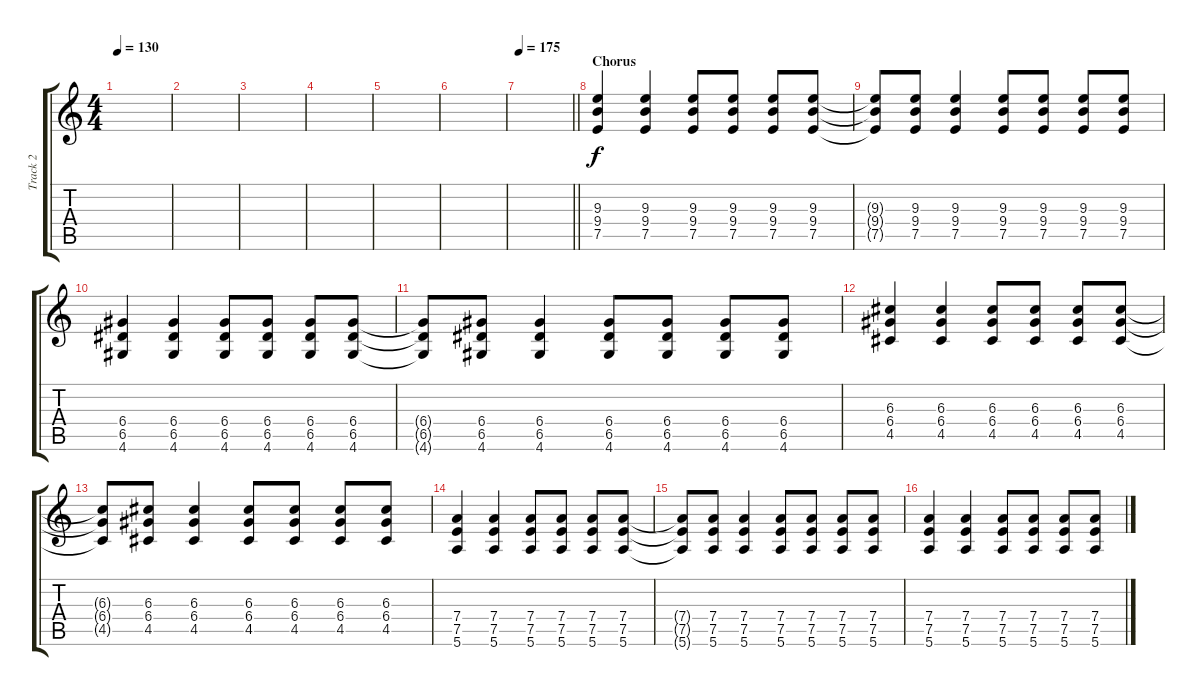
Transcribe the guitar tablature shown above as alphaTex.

\track ("Track 2" "Track 2") {instrument distortionguitar}
\staff {score tabs}
\tuning (E4 B3 G3 D3 A2 E2) {hide}
\ts (4 4)
\tempo 130
\clef g2
\ks c
|
|
|
|
|
|
\tempo 175
\barLineRight lightlight
|
\section ("" "Chorus")
(9.3 9.4 7.5).4 (9.3 9.4 7.5).4 (9.3 9.4 7.5).8 (9.3 9.4 7.5).8 (9.3 9.4 7.5).8 (9.3 9.4 7.5).8 |
(9.3{t} 9.4{t} 7.5{t}).8 (9.3 9.4 7.5).8 (9.3 9.4 7.5).4 (9.3 9.4 7.5).8 (9.3 9.4 7.5).8 (9.3 9.4 7.5).8 (9.3 9.4 7.5).8 |
(6.4 6.5 4.6).4 (6.4 6.5 4.6).4 (6.4 6.5 4.6).8 (6.4 6.5 4.6).8 (6.4 6.5 4.6).8 (6.4 6.5 4.6).8 |
(6.4{t} 6.5{t} 4.6{t}).8 (6.4 6.5 4.6).8 (6.4 6.5 4.6).4 (6.4 6.5 4.6).8 (6.4 6.5 4.6).8 (6.4 6.5 4.6).8 (6.4 6.5 4.6).8 |
(6.3 6.4 4.5).4 (6.3 6.4 4.5).4 (6.3 6.4 4.5).8 (6.3 6.4 4.5).8 (6.3 6.4 4.5).8 (6.3 6.4 4.5).8 |
(6.3{t} 6.4{t} 4.5{t}).8 (6.3 6.4 4.5).8 (6.3 6.4 4.5).4 (6.3 6.4 4.5).8 (6.3 6.4 4.5).8 (6.3 6.4 4.5).8 (6.3 6.4 4.5).8 |
(7.4 7.5 5.6).4 (7.4 7.5 5.6).4 (7.4 7.5 5.6).8 (7.4 7.5 5.6).8 (7.4 7.5 5.6).8 (7.4 7.5 5.6).8 |
(7.4{t} 7.5{t} 5.6{t}).8 (7.4 7.5 5.6).8 (7.4 7.5 5.6).4 (7.4 7.5 5.6).8 (7.4 7.5 5.6).8 (7.4 7.5 5.6).8 (7.4 7.5 5.6).8 |
(7.4 7.5 5.6).4 (7.4 7.5 5.6).4 (7.4 7.5 5.6).8 (7.4 7.5 5.6).8 (7.4 7.5 5.6).8 (7.4 7.5 5.6).8
